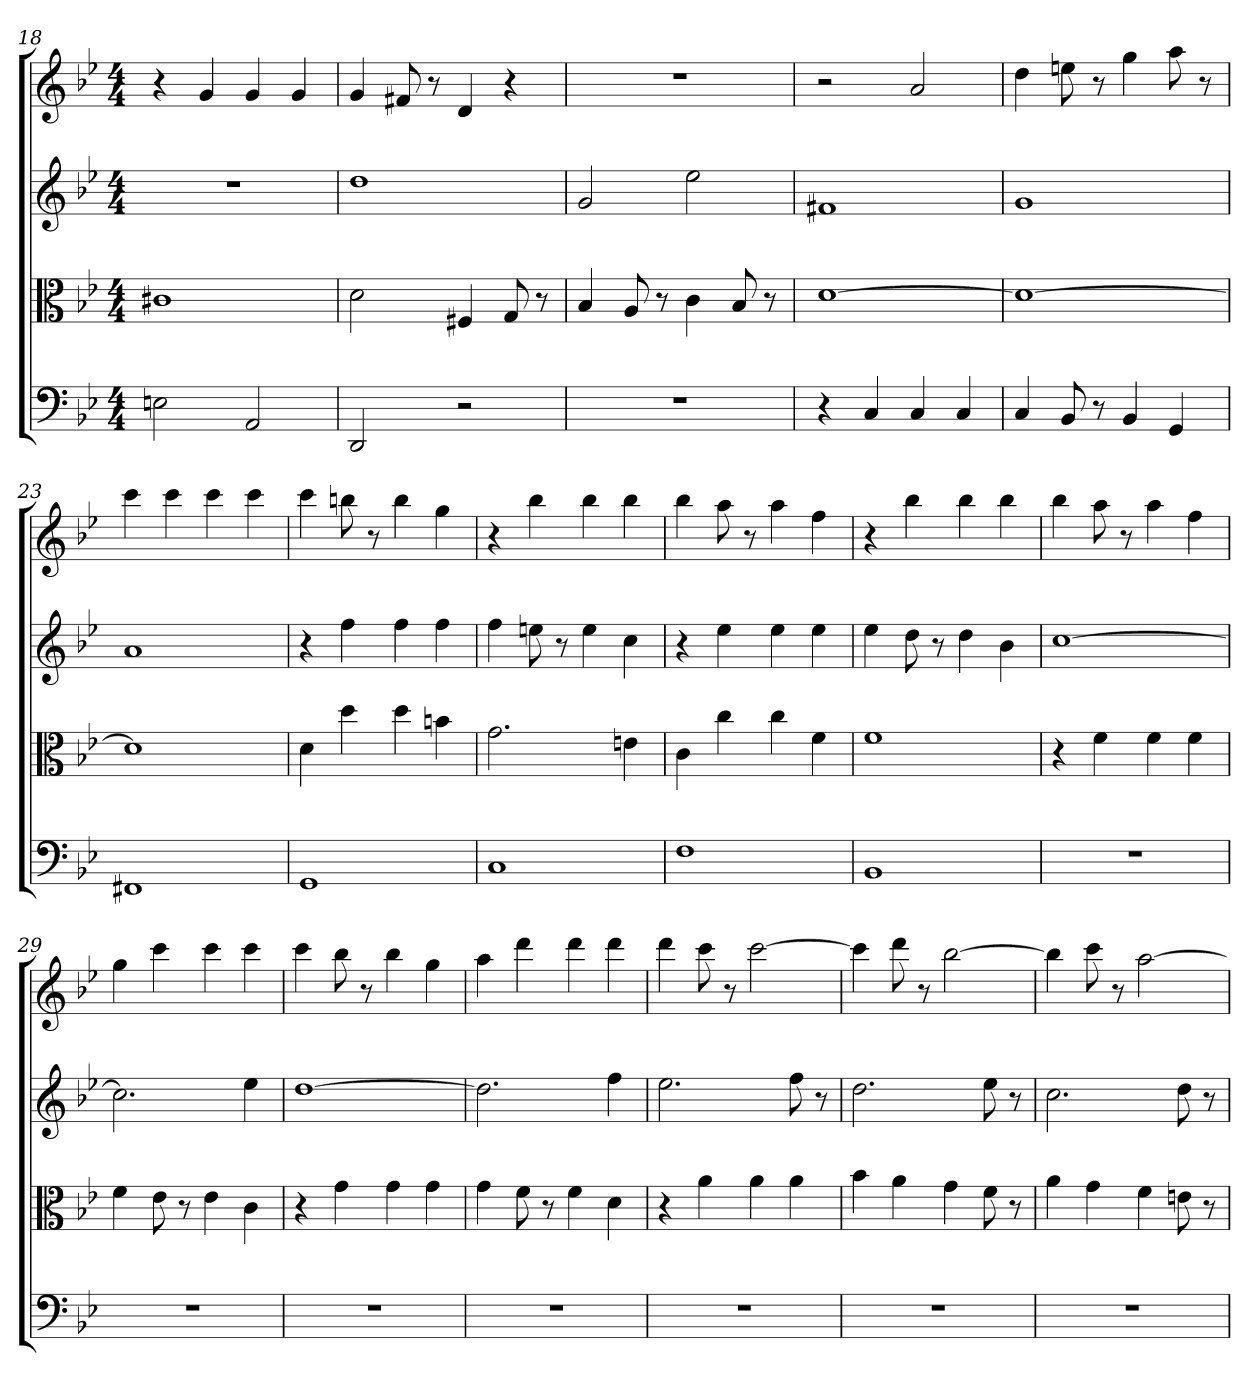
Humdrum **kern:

**kern	**kern	**kern	**kern
*part4	*part3	*part2	*part1
*staff4	*staff3	*staff2	*staff1
*clefF4	*clefC3	*clefG2	*clefG2
*k[b-e-]	*k[b-e-]	*k[b-e-]	*k[b-e-]
*g:	*g:	*g:	*g:
*M4/4	*M4/4	*M4/4	*M4/4
=18	=18	=18	=18
2En	1c#X	1r	4r
.	.	.	4g
2AA	.	.	4g
.	.	.	4g
=19	=19	=19	=19
2DD	2d	1dd	4g
.	.	.	8f#X
.	.	.	8r
2r	4F#X	.	4d
.	8G	.	4r
.	8r	.	.
=20	=20	=20	=20
1r	4B-	2g	1r
.	8A	.	.
.	8r	.	.
.	4c	2ee-	.
.	8B-	.	.
.	8r	.	.
=21	=21	=21	=21
4r	[1d	1f#X	2r
4C	.	.	.
4C	.	.	2a
4C	.	.	.
=22	=22	=22	=22
4C	1d_	1g	4dd
8BB-	.	.	8een
8r	.	.	8r
4BB-	.	.	4gg
4GG	.	.	8aa
.	.	.	8r
=23	=23	=23	=23
1FF#X	1d]	1a	4ccc
.	.	.	4ccc
.	.	.	4ccc
.	.	.	4ccc
=24	=24	=24	=24
1GG	4d	4r	4ccc
.	4dd	4ff	8bbn
.	.	.	8r
.	4dd	4ff	4bb
.	4bn	4ff	4gg
=25	=25	=25	=25
1C	2.g	4ff	4r
.	.	8een	4bb-
.	.	8r	.
.	.	4ee	4bb-
.	4en	4cc	4bb-
=26	=26	=26	=26
1F	4c	4r	4bb-
.	4cc	4ee-	8aa
.	.	.	8r
.	4cc	4ee-	4aa
.	4f	4ee-	4ff
=27	=27	=27	=27
1BB-	1f	4ee-	4r
.	.	8dd	4bb-
.	.	8r	.
.	.	4dd	4bb-
.	.	4b-	4bb-
=28	=28	=28	=28
1r	4r	[1cc	4bb-
.	4f	.	8aa
.	.	.	8r
.	4f	.	4aa
.	4f	.	4ff
=29	=29	=29	=29
1r	4f	2.cc]	4gg
.	8e-	.	4ccc
.	8r	.	.
.	4e-	.	4ccc
.	4c	4ee-	4ccc
=30	=30	=30	=30
1r	4r	[1dd	4ccc
.	4g	.	8bb-
.	.	.	8r
.	4g	.	4bb-
.	4g	.	4gg
=31	=31	=31	=31
1r	4g	2.dd]	4aa
.	8f	.	4ddd
.	8r	.	.
.	4f	.	4ddd
.	4d	4ff	4ddd
=32	=32	=32	=32
1r	4r	2.ee-	4ddd
.	4a	.	8ccc
.	.	.	8r
.	4a	.	[2ccc
.	4a	8ff	.
.	.	8r	.
=33	=33	=33	=33
1r	4b-	2.dd	4ccc]
.	4a	.	8ddd
.	.	.	8r
.	4g	.	[2bb-
.	8f	8ee-	.
.	8r	8r	.
=34	=34	=34	=34
1r	4a	2.cc	4bb-]
.	4g	.	8ccc
.	.	.	8r
.	4f	.	[2aa
.	8en	8dd	.
.	8r	8r	.
=	=	=	=
*-	*-	*-	*-
